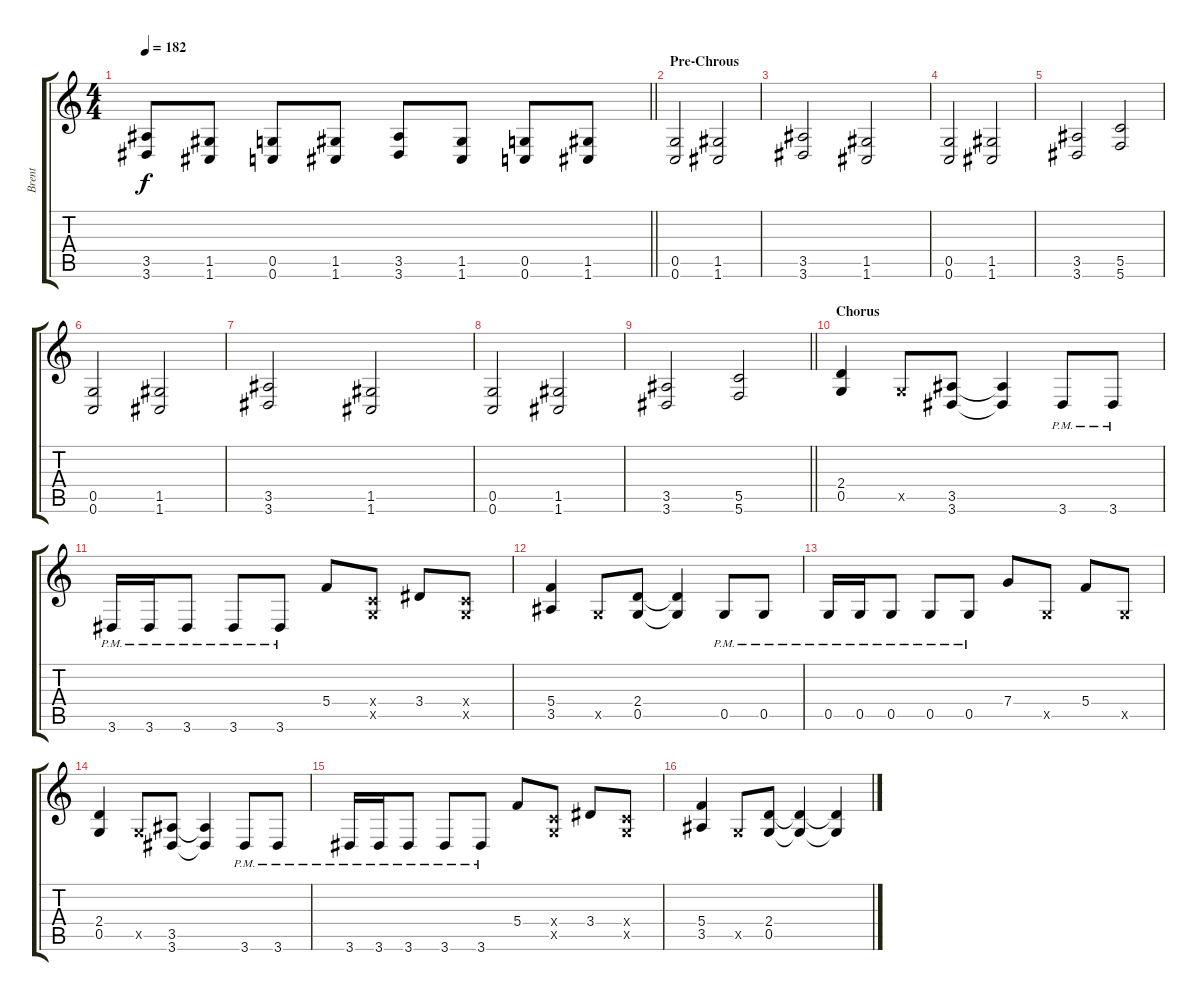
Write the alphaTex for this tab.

\track ("Brent" "Brent") {instrument distortionguitar}
\staff {score tabs}
\tuning (D4 A3 F3 C3 G2 C2) {hide}
\ts (4 4)
\tempo 182
\clef g2
\barLineRight lightlight
\ks c
(3.5 3.6).8{dy f} (1.5 1.6).8 (0.5 0.6).8 (1.5 1.6).8 (3.5 3.6).8 (1.5 1.6).8 (0.5 0.6).8 (1.5 1.6).8 |
\section ("" "Pre-Chrous")
(0.5 0.6).2 (1.5 1.6).2 |
(3.5 3.6).2 (1.5 1.6).2 |
(0.5 0.6).2 (1.5 1.6).2 |
(3.5 3.6).2 (5.5 5.6).2 |
(0.5 0.6).2 (1.5 1.6).2 |
(3.5 3.6).2 (1.5 1.6).2 |
(0.5 0.6).2 (1.5 1.6).2 |
\barLineRight lightlight
(3.5 3.6).2 (5.5 5.6).2 |
\section ("" "Chorus")
(2.4 0.5).4 0.5{x}.8 (3.5 3.6).8 (3.5{t} 3.6{t}).4 3.6{pm}.8 3.6{pm}.8 |
3.6{pm}.16 3.6{pm}.16 3.6{pm}.8 3.6{pm}.8 3.6{pm}.8 5.4.8 (0.4{x} 0.5{x}).8 3.4.8 (0.4{x} 0.5{x}).8 |
(5.4 3.5).4 0.5{x}.8 (2.4 0.5).8 (2.4{t} 0.5{t}).4 0.5{pm}.8 0.5{pm}.8 |
0.5{pm}.16 0.5{pm}.16 0.5{pm}.8 0.5{pm}.8 0.5{pm}.8 7.4.8 0.5{x}.8 5.4.8 0.5{x}.8 |
(2.4 0.5).4 0.5{x}.8 (3.5 3.6).8 (3.5{t} 3.6{t}).4 3.6{pm}.8 3.6{pm}.8 |
3.6{pm}.16 3.6{pm}.16 3.6{pm}.8 3.6{pm}.8 3.6{pm}.8 5.4.8 (0.4{x} 0.5{x}).8 3.4.8 (0.4{x} 0.5{x}).8 |
(5.4 3.5).4 0.5{x}.8 (2.4 0.5).8 (2.4{t} 0.5{t}).4 (2.4{t} 0.5{t}).4
